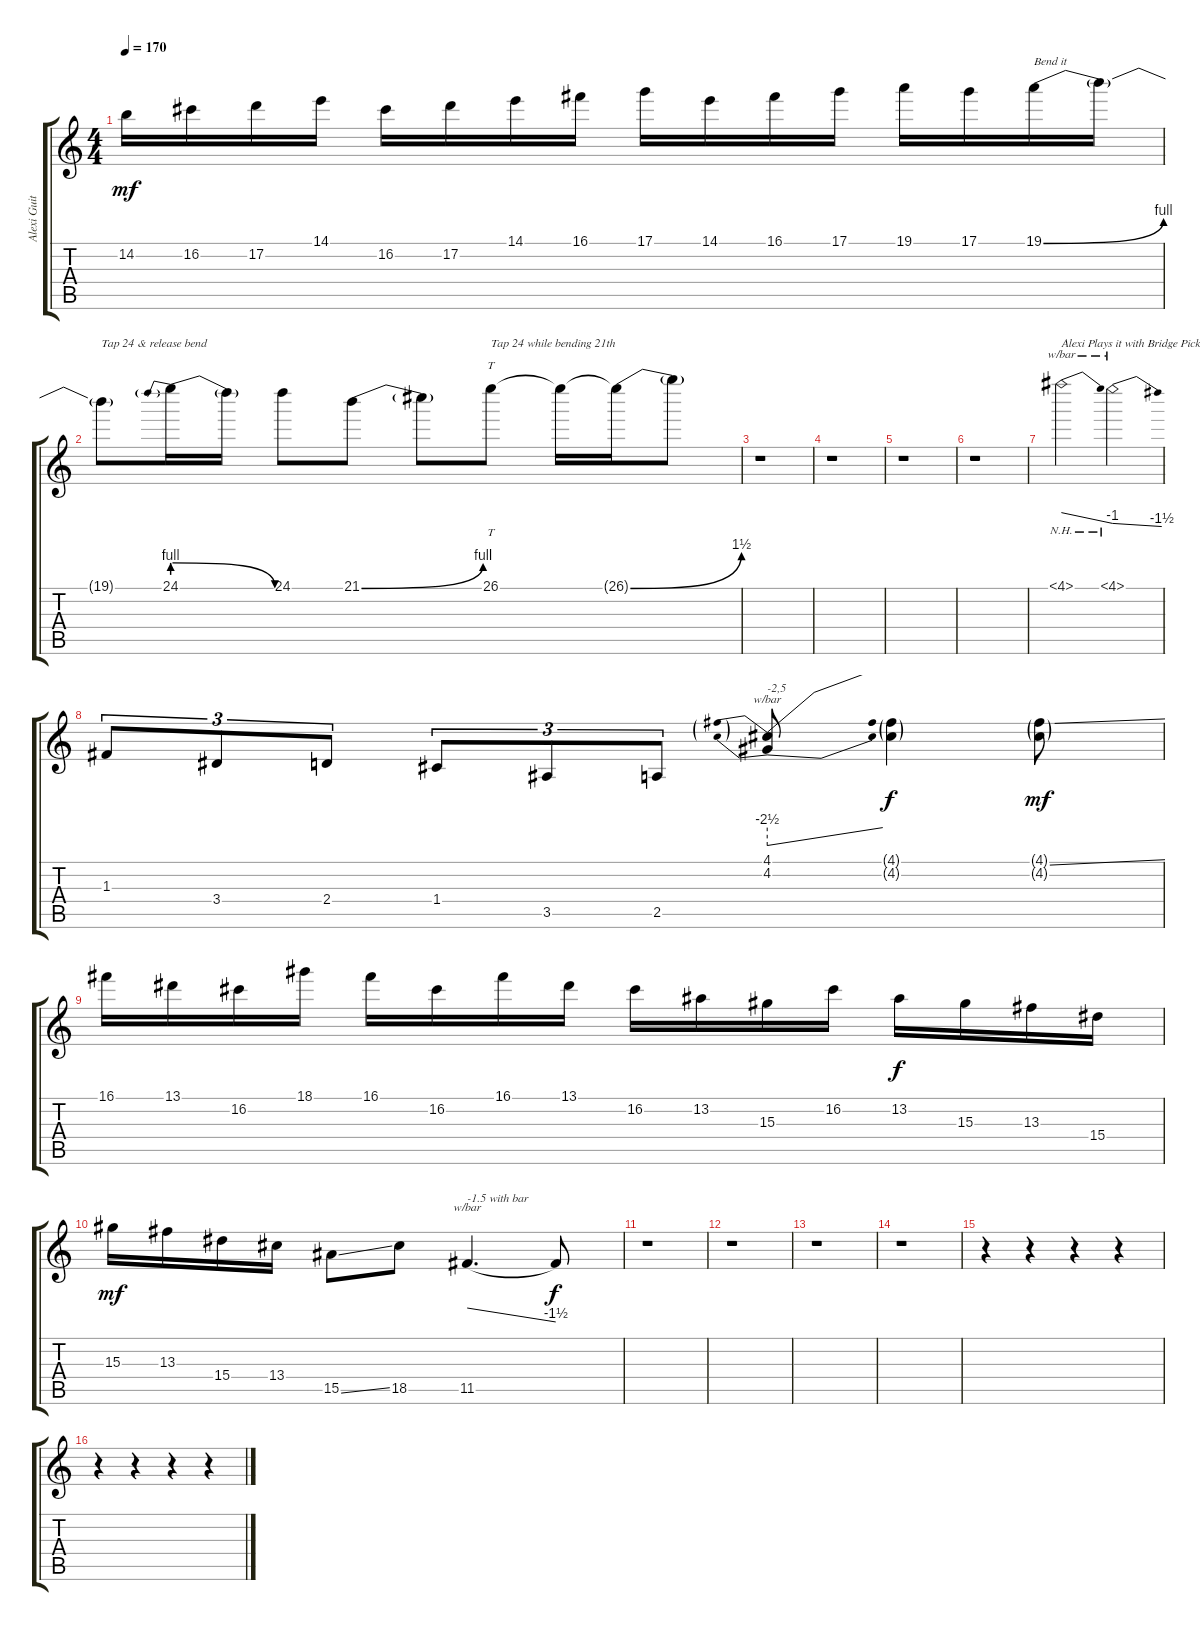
\track ("Alexi Guitar Lead 4 / 5" "Alexi Guit") {instrument overdrivenguitar}
\staff {score tabs}
\tuning (D4 A3 F3 C3 G2 C2) {hide}
\ts (4 4)
\tempo 170
\clef g2
\ks c
14.2.16{dy mf} 16.2.16 17.2.16 14.1.16 16.2.16 17.2.16 14.1.16 16.1.16 17.1.16 14.1.16 16.1.16 17.1.16 19.1.16 17.1.16 19.1{be (bend 0 0 60 4)}.16{txt "Bend it"} 19.1{t}.16 |
19.1{t}.8{txt "Tap 24 & release bend"} 24.1{be (prebendrelease 0 4 60 0)}.16 24.1{t}.16 24.1.8 21.1{be (bend 0 0 60 4)}.8 21.1{t}.8 26.1.8{tt txt "Tap 24 while bending 21th"} 26.1{t}.16 26.1{be (bend 0 0 60 6) t}.16 26.1{t}.8 |
r.1 |
r.1 |
r.1 |
r.1 |
4.1{nh}.2{tbe (dive default 0 0 60 -4) txt "Alexi Plays it with Bridge Pickup"} 4.1{nh}.2{tbe (dive default 0 -4 60 -6)} |
1.3.8{tu (3 2)} 3.4.8{tu (3 2)} 2.4.8{tu (3 2)} 1.4.8{tu (3 2)} 3.5.8{tu (3 2)} 2.5.8{tu (3 2)} (4.1 4.2).8{tbe (predivedive default 0 -10 60 0) txt "-2,5"} (4.1{g} 4.2{g}).4{dy f} (4.1{ss g} 4.2{g}).8{dy mf} |
16.1.16 13.1.16 16.2.16 18.1.16 16.1.16 16.2.16 16.1.16 13.1.16 16.2.16 13.2.16 15.3.16 16.2.16 13.2.16{dy f} 15.3.16 13.3.16 15.4.16 |
15.3.16{dy mf} 13.3.16 15.4.16 13.4.16 15.5{ss}.8 18.5.8 11.5.4{d tbe (dive default 0 0 60 -6) txt "-1.5 with bar"} 11.5{t}.8{dy f} |
r.1 |
r.1 |
r.1 |
r.1 |
r.4 r.4 r.4 r.4 |
r.4 r.4 r.4 r.4
